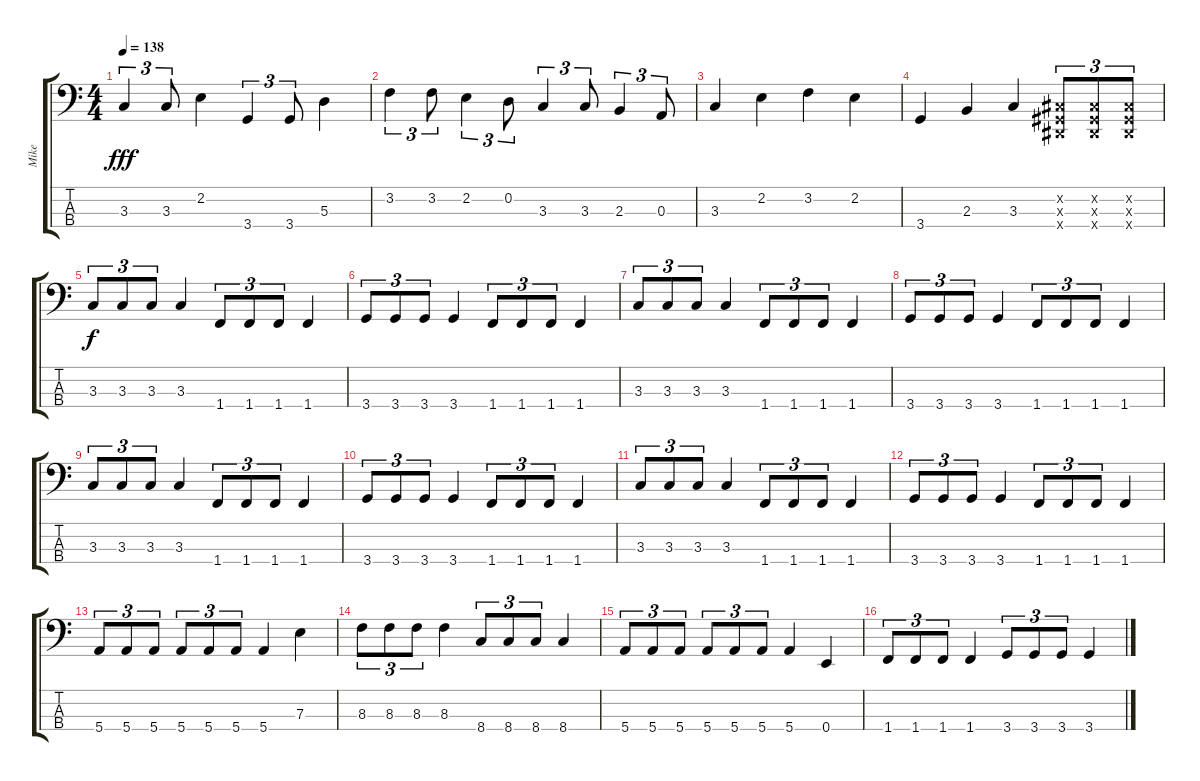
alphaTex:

\track ("Mike" "Mike") {instrument electricbasspick}
\staff {score tabs}
\tuning (G2 D2 A1 E1) {hide}
\ts (4 4)
\tempo 138
\clef f4
\ks c
3.3.4{tu (3 2) dy fff} 3.3.8{tu (3 2)} 2.2.4 3.4.4{tu (3 2)} 3.4.8{tu (3 2)} 5.3.4 |
3.2.4{tu (3 2)} 3.2.8{tu (3 2)} 2.2.4{tu (3 2)} 0.2.8{tu (3 2)} 3.3.4{tu (3 2)} 3.3.8{tu (3 2)} 2.3.4{tu (3 2)} 0.3.8{tu (3 2)} |
3.3.4 2.2.4 3.2.4 2.2.4 |
3.4.4 2.3.4 3.3.4 (-1.2{x} -1.3{x} -1.4{x}).8{tu (3 2)} (-1.2{x} -1.3{x} -1.4{x}).8{tu (3 2)} (-1.2{x} -1.3{x} -1.4{x}).8{tu (3 2)} |
3.3.8{tu (3 2) dy f} 3.3.8{tu (3 2)} 3.3.8{tu (3 2)} 3.3.4 1.4.8{tu (3 2)} 1.4.8{tu (3 2)} 1.4.8{tu (3 2)} 1.4.4 |
3.4.8{tu (3 2)} 3.4.8{tu (3 2)} 3.4.8{tu (3 2)} 3.4.4 1.4.8{tu (3 2)} 1.4.8{tu (3 2)} 1.4.8{tu (3 2)} 1.4.4 |
3.3.8{tu (3 2)} 3.3.8{tu (3 2)} 3.3.8{tu (3 2)} 3.3.4 1.4.8{tu (3 2)} 1.4.8{tu (3 2)} 1.4.8{tu (3 2)} 1.4.4 |
3.4.8{tu (3 2)} 3.4.8{tu (3 2)} 3.4.8{tu (3 2)} 3.4.4 1.4.8{tu (3 2)} 1.4.8{tu (3 2)} 1.4.8{tu (3 2)} 1.4.4 |
3.3.8{tu (3 2)} 3.3.8{tu (3 2)} 3.3.8{tu (3 2)} 3.3.4 1.4.8{tu (3 2)} 1.4.8{tu (3 2)} 1.4.8{tu (3 2)} 1.4.4 |
3.4.8{tu (3 2)} 3.4.8{tu (3 2)} 3.4.8{tu (3 2)} 3.4.4 1.4.8{tu (3 2)} 1.4.8{tu (3 2)} 1.4.8{tu (3 2)} 1.4.4 |
3.3.8{tu (3 2)} 3.3.8{tu (3 2)} 3.3.8{tu (3 2)} 3.3.4 1.4.8{tu (3 2)} 1.4.8{tu (3 2)} 1.4.8{tu (3 2)} 1.4.4 |
3.4.8{tu (3 2)} 3.4.8{tu (3 2)} 3.4.8{tu (3 2)} 3.4.4 1.4.8{tu (3 2)} 1.4.8{tu (3 2)} 1.4.8{tu (3 2)} 1.4.4 |
5.4.8{tu (3 2)} 5.4.8{tu (3 2)} 5.4.8{tu (3 2)} 5.4.8{tu (3 2)} 5.4.8{tu (3 2)} 5.4.8{tu (3 2)} 5.4.4 7.3.4 |
8.3.8{tu (3 2)} 8.3.8{tu (3 2)} 8.3.8{tu (3 2)} 8.3.4 8.4.8{tu (3 2)} 8.4.8{tu (3 2)} 8.4.8{tu (3 2)} 8.4.4 |
5.4.8{tu (3 2)} 5.4.8{tu (3 2)} 5.4.8{tu (3 2)} 5.4.8{tu (3 2)} 5.4.8{tu (3 2)} 5.4.8{tu (3 2)} 5.4.4 0.4.4 |
1.4.8{tu (3 2)} 1.4.8{tu (3 2)} 1.4.8{tu (3 2)} 1.4.4 3.4.8{tu (3 2)} 3.4.8{tu (3 2)} 3.4.8{tu (3 2)} 3.4.4
